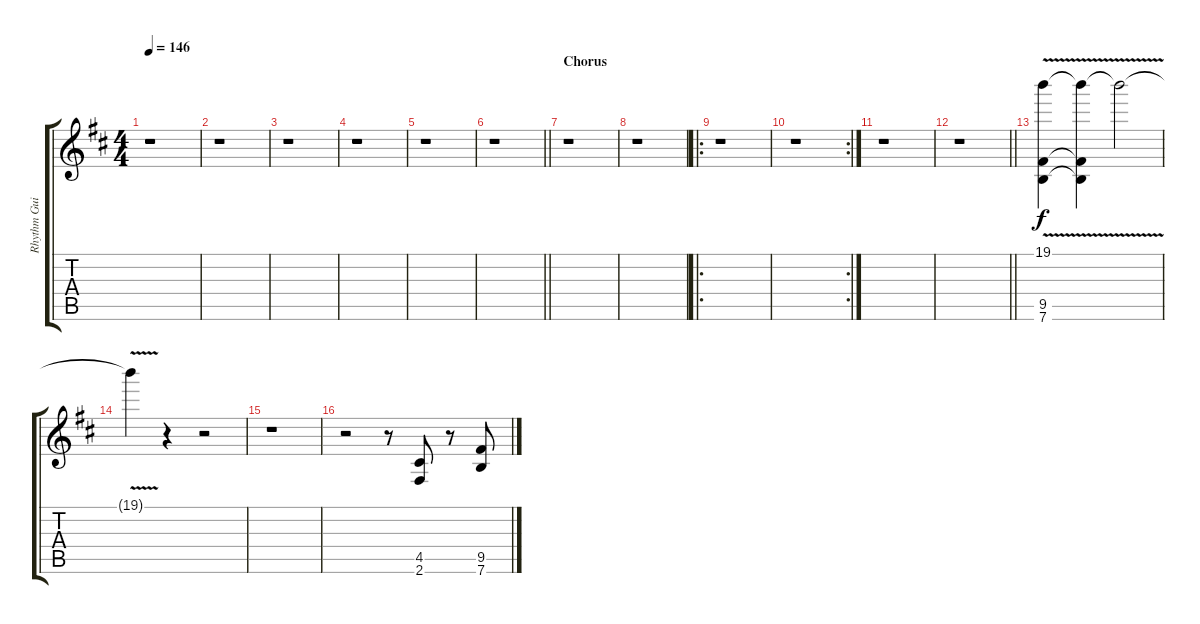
\track ("Rhythm Guitar" "Rhythm Gui") {instrument overdrivenguitar}
\staff {score tabs}
\tuning (E4 B3 G3 D3 A2 E2) {hide}
\ts (4 4)
\tempo 146
\clef g2
\ks d
r.1{dy f} |
r.1 |
r.1 |
r.1 |
r.1 |
\barLineRight lightlight
r.1 |
\section ("" "Chorus")
r.1 |
r.1 |
\ro
r.1 |
\rc 2
r.1 |
r.1 |
\barLineRight lightlight
r.1 |
(19.1{v} 9.5{v} 7.6{v}).4 (19.1{v t} 9.5{v t} 7.6{v t}).4 19.1{v t}.2 |
19.1{v t}.4 r.4 r.2 |
r.1 |
r.2 r.8 (4.5 2.6).8 r.8 (9.5 7.6).8
